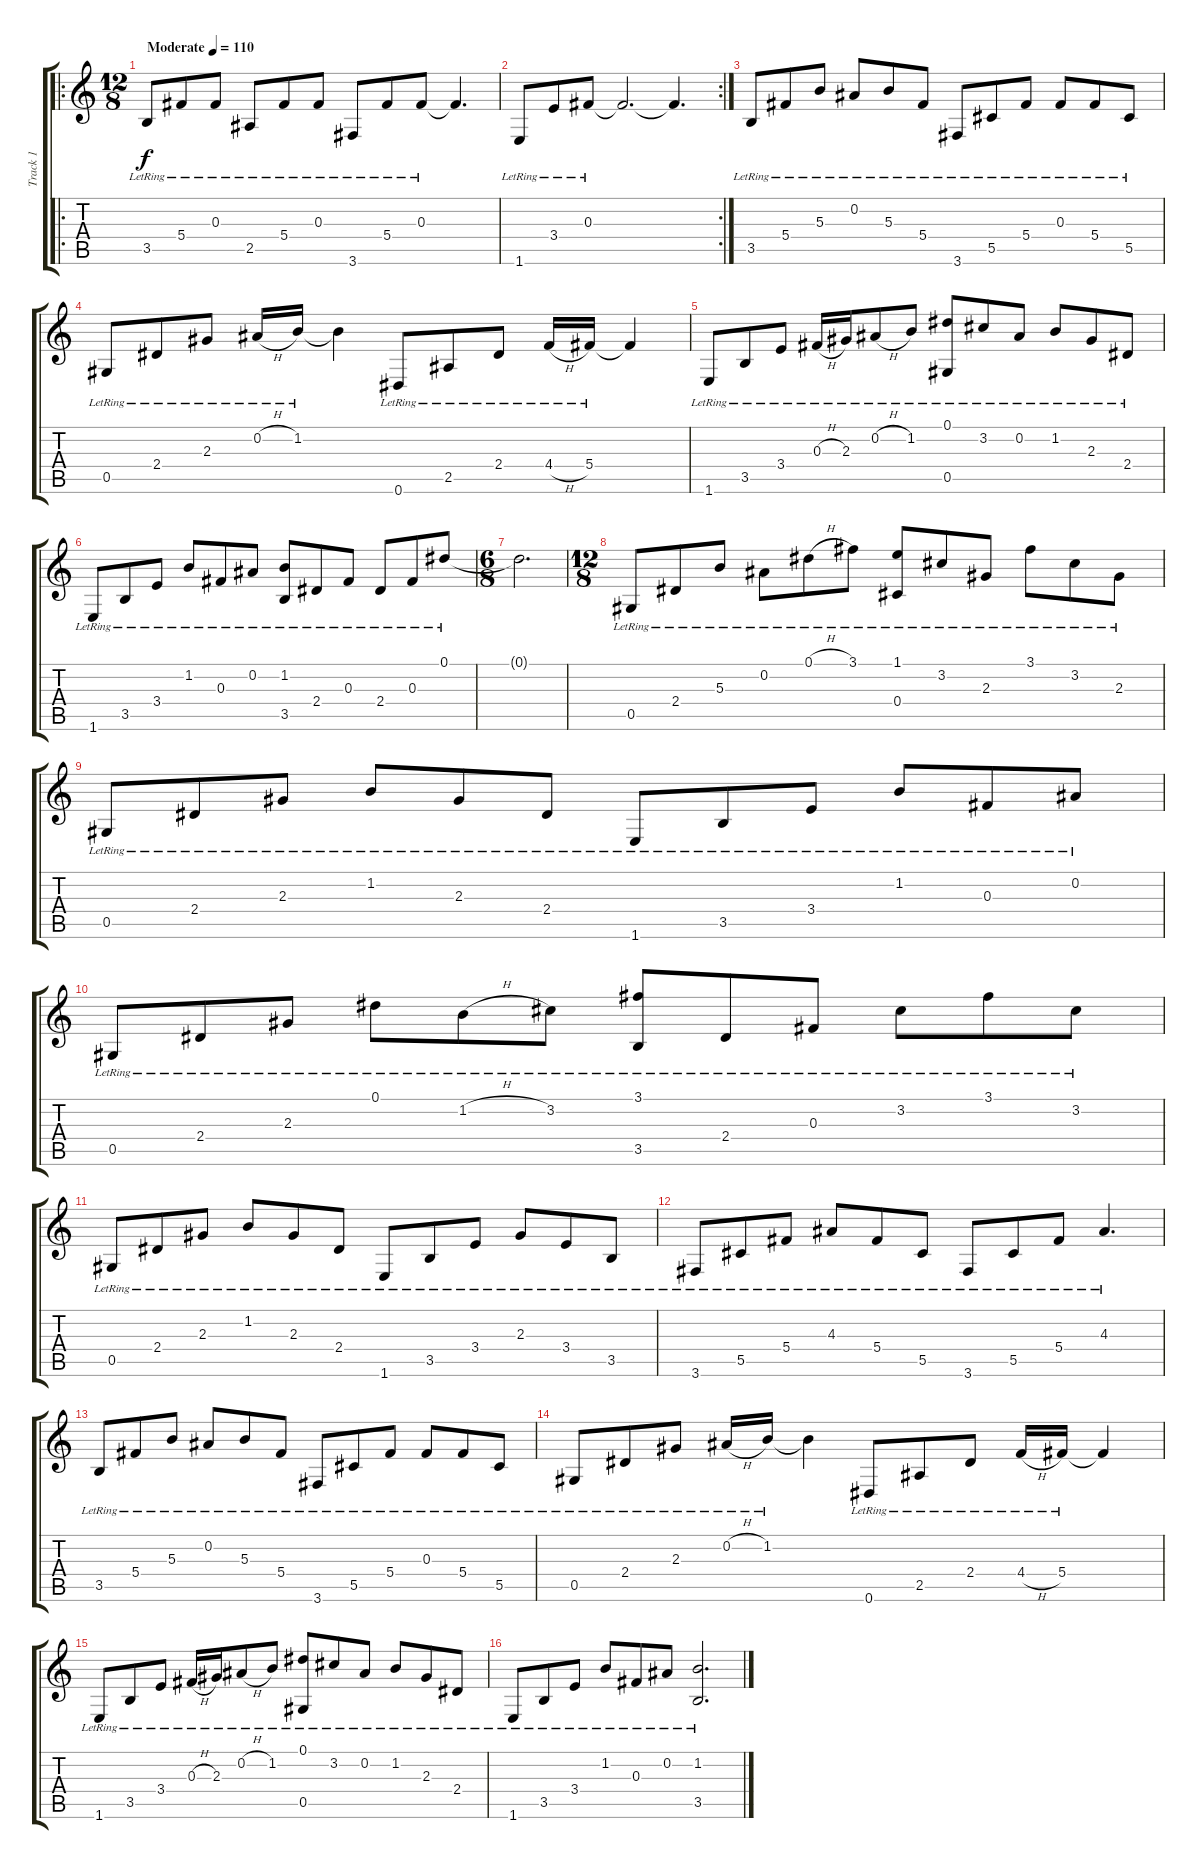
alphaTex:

\track ("Track 1" "Track 1") {instrument acousticguitarsteel}
\staff {score tabs}
\tuning (Eb4 Bb3 Gb3 Db3 Ab2 Eb2) {hide}
\ro
\ts (12 8)
\tempo (110 "Moderate")
\clef g2
\ks c
3.5{lr}.8{dy f instrument acousticguitarsteel} 5.4{lr}.8 0.3{lr}.8 2.5{lr}.8 5.4{lr}.8 0.3{lr}.8 3.6{lr}.8 5.4{lr}.8 0.3{lr}.8 0.3{t}.4{d} |
\rc 2
1.6{lr}.8 3.4{lr}.8 0.3{lr}.8 0.3{t}.2{d} 0.3{t}.4{d} |
3.5{lr}.8 5.4{lr}.8 5.3{lr}.8 0.2{lr}.8 5.3{lr}.8 5.4{lr}.8 3.6{lr}.8 5.5{lr}.8 5.4{lr}.8 0.3{lr}.8 5.4{lr}.8 5.5{lr}.8 |
0.5{lr}.8 2.4{lr}.8 2.3{lr}.8 0.2{h lr}.16 1.2{lr}.16 1.2{t}.4 0.6{lr}.8 2.5{lr}.8 2.4{lr}.8 4.4{h lr}.16 5.4{lr}.16 5.4{t}.4 |
1.6{lr}.8 3.5{lr}.8 3.4{lr}.8 0.3{h lr}.16 2.3{lr}.16 0.2{h lr}.8 1.2{lr}.8 (0.1{lr} 0.5{lr}).8 3.2{lr}.8 0.2{lr}.8 1.2{lr}.8 2.3{lr}.8 2.4{lr}.8 |
1.6{lr}.8 3.5{lr}.8 3.4{lr}.8 1.2{lr}.8 0.3{lr}.8 0.2{lr}.8 (1.2{lr} 3.5{lr}).8 2.4{lr}.8 0.3{lr}.8 2.4{lr}.8 0.3{lr}.8 0.1{lr}.8 |
\ts (6 8)
0.1{t}.2{d} |
\ts (12 8)
0.5{lr}.8 2.4{lr}.8 5.3{lr}.8 0.2{lr}.8 0.1{h lr}.8 3.1{lr}.8 (1.1{lr} 0.4{lr}).8 3.2{lr}.8 2.3{lr}.8 3.1{lr}.8 3.2{lr}.8 2.3{lr}.8 |
0.5{lr}.8 2.4{lr}.8 2.3{lr}.8 1.2{lr}.8 2.3{lr}.8 2.4{lr}.8 1.6{lr}.8 3.5{lr}.8 3.4{lr}.8 1.2{lr}.8 0.3{lr}.8 0.2{lr}.8 |
0.5{lr}.8 2.4{lr}.8 2.3{lr}.8 0.1{lr}.8 1.2{h lr}.8 3.2{lr}.8 (3.1{lr} 3.5{lr}).8 2.4{lr}.8 0.3{lr}.8 3.2{lr}.8 3.1{lr}.8 3.2{lr}.8 |
0.5{lr}.8 2.4{lr}.8 2.3{lr}.8 1.2{lr}.8 2.3{lr}.8 2.4{lr}.8 1.6{lr}.8 3.5{lr}.8 3.4{lr}.8 2.3{lr}.8 3.4{lr}.8 3.5{lr}.8 |
3.6{lr}.8 5.5{lr}.8 5.4{lr}.8 4.3{lr}.8 5.4{lr}.8 5.5{lr}.8 3.6{lr}.8 5.5{lr}.8 5.4{lr}.8 4.3{lr}.4{d} |
3.5{lr}.8 5.4{lr}.8 5.3{lr}.8 0.2{lr}.8 5.3{lr}.8 5.4{lr}.8 3.6{lr}.8 5.5{lr}.8 5.4{lr}.8 0.3{lr}.8 5.4{lr}.8 5.5{lr}.8 |
0.5{lr}.8 2.4{lr}.8 2.3{lr}.8 0.2{h lr}.16 1.2{lr}.16 1.2{t}.4 0.6{lr}.8 2.5{lr}.8 2.4{lr}.8 4.4{h lr}.16 5.4{lr}.16 5.4{t}.4 |
1.6{lr}.8 3.5{lr}.8 3.4{lr}.8 0.3{h lr}.16 2.3{lr}.16 0.2{h lr}.8 1.2{lr}.8 (0.1{lr} 0.5{lr}).8 3.2{lr}.8 0.2{lr}.8 1.2{lr}.8 2.3{lr}.8 2.4{lr}.8 |
1.6{lr}.8 3.5{lr}.8 3.4{lr}.8 1.2{lr}.8 0.3{lr}.8 0.2{lr}.8 (1.2{lr} 3.5{lr}).2{d}
